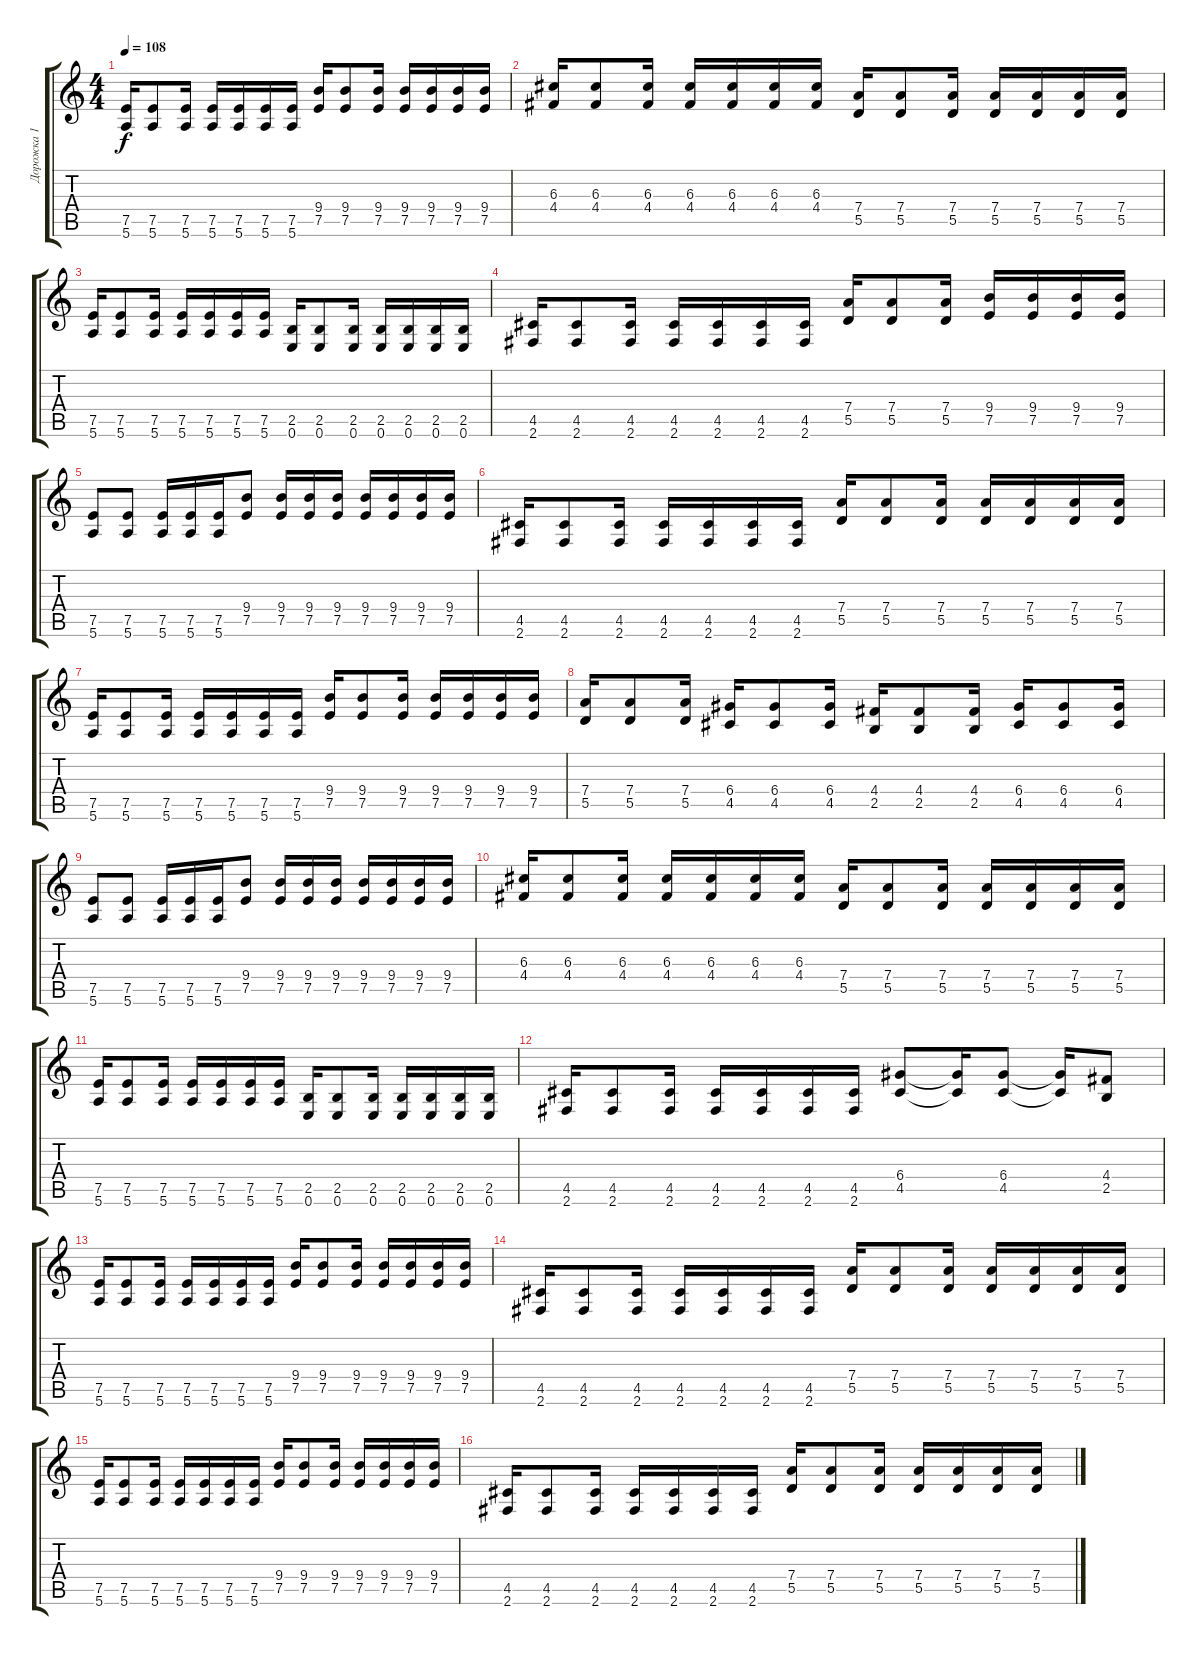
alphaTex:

\track ("Дорожка 1" "Дорожка 1") {instrument distortionguitar}
\staff {score tabs}
\tuning (E4 B3 G3 D3 A2 E2) {hide}
\ts (4 4)
\tempo 108
\clef g2
\ks c
(7.5 5.6).16{dy f} (7.5 5.6).8 (7.5 5.6).16 (7.5 5.6).16 (7.5 5.6).16 (7.5 5.6).16 (7.5 5.6).16 (9.4 7.5).16 (9.4 7.5).8 (9.4 7.5).16 (9.4 7.5).16 (9.4 7.5).16 (9.4 7.5).16 (9.4 7.5).16 |
(6.3 4.4).16 (6.3 4.4).8 (6.3 4.4).16 (6.3 4.4).16 (6.3 4.4).16 (6.3 4.4).16 (6.3 4.4).16 (7.4 5.5).16 (7.4 5.5).8 (7.4 5.5).16 (7.4 5.5).16 (7.4 5.5).16 (7.4 5.5).16 (7.4 5.5).16 |
(7.5 5.6).16 (7.5 5.6).8 (7.5 5.6).16 (7.5 5.6).16 (7.5 5.6).16 (7.5 5.6).16 (7.5 5.6).16 (2.5 0.6).16 (2.5 0.6).8 (2.5 0.6).16 (2.5 0.6).16 (2.5 0.6).16 (2.5 0.6).16 (2.5 0.6).16 |
(4.5 2.6).16 (4.5 2.6).8 (4.5 2.6).16 (4.5 2.6).16 (4.5 2.6).16 (4.5 2.6).16 (4.5 2.6).16 (7.4 5.5).16 (7.4 5.5).8 (7.4 5.5).16 (9.4 7.5).16 (9.4 7.5).16 (9.4 7.5).16 (9.4 7.5).16 |
(7.5 5.6).8 (7.5 5.6).8 (7.5 5.6).16 (7.5 5.6).16 (7.5 5.6).16 (9.4 7.5).8 (9.4 7.5).16 (9.4 7.5).16 (9.4 7.5).16 (9.4 7.5).16 (9.4 7.5).16 (9.4 7.5).16 (9.4 7.5).16 |
(4.5 2.6).16 (4.5 2.6).8 (4.5 2.6).16 (4.5 2.6).16 (4.5 2.6).16 (4.5 2.6).16 (4.5 2.6).16 (7.4 5.5).16 (7.4 5.5).8 (7.4 5.5).16 (7.4 5.5).16 (7.4 5.5).16 (7.4 5.5).16 (7.4 5.5).16 |
(7.5 5.6).16 (7.5 5.6).8 (7.5 5.6).16 (7.5 5.6).16 (7.5 5.6).16 (7.5 5.6).16 (7.5 5.6).16 (9.4 7.5).16 (9.4 7.5).8 (9.4 7.5).16 (9.4 7.5).16 (9.4 7.5).16 (9.4 7.5).16 (9.4 7.5).16 |
(7.4 5.5).16 (7.4 5.5).8 (7.4 5.5).16 (6.4 4.5).16 (6.4 4.5).8 (6.4 4.5).16 (4.4 2.5).16 (4.4 2.5).8 (4.4 2.5).16 (6.4 4.5).16 (6.4 4.5).8 (6.4 4.5).16 |
(7.5 5.6).8 (7.5 5.6).8 (7.5 5.6).16 (7.5 5.6).16 (7.5 5.6).16 (9.4 7.5).8 (9.4 7.5).16 (9.4 7.5).16 (9.4 7.5).16 (9.4 7.5).16 (9.4 7.5).16 (9.4 7.5).16 (9.4 7.5).16 |
(6.3 4.4).16 (6.3 4.4).8 (6.3 4.4).16 (6.3 4.4).16 (6.3 4.4).16 (6.3 4.4).16 (6.3 4.4).16 (7.4 5.5).16 (7.4 5.5).8 (7.4 5.5).16 (7.4 5.5).16 (7.4 5.5).16 (7.4 5.5).16 (7.4 5.5).16 |
(7.5 5.6).16 (7.5 5.6).8 (7.5 5.6).16 (7.5 5.6).16 (7.5 5.6).16 (7.5 5.6).16 (7.5 5.6).16 (2.5 0.6).16 (2.5 0.6).8 (2.5 0.6).16 (2.5 0.6).16 (2.5 0.6).16 (2.5 0.6).16 (2.5 0.6).16 |
(4.5 2.6).16 (4.5 2.6).8 (4.5 2.6).16 (4.5 2.6).16 (4.5 2.6).16 (4.5 2.6).16 (4.5 2.6).16 (6.4 4.5).8 (6.4{t} 4.5{t}).16 (6.4 4.5).8 (6.4{t} 4.5{t}).16 (4.4 2.5).8 |
(7.5 5.6).16 (7.5 5.6).8 (7.5 5.6).16 (7.5 5.6).16 (7.5 5.6).16 (7.5 5.6).16 (7.5 5.6).16 (9.4 7.5).16 (9.4 7.5).8 (9.4 7.5).16 (9.4 7.5).16 (9.4 7.5).16 (9.4 7.5).16 (9.4 7.5).16 |
(4.5 2.6).16 (4.5 2.6).8 (4.5 2.6).16 (4.5 2.6).16 (4.5 2.6).16 (4.5 2.6).16 (4.5 2.6).16 (7.4 5.5).16 (7.4 5.5).8 (7.4 5.5).16 (7.4 5.5).16 (7.4 5.5).16 (7.4 5.5).16 (7.4 5.5).16 |
(7.5 5.6).16 (7.5 5.6).8 (7.5 5.6).16 (7.5 5.6).16 (7.5 5.6).16 (7.5 5.6).16 (7.5 5.6).16 (9.4 7.5).16 (9.4 7.5).8 (9.4 7.5).16 (9.4 7.5).16 (9.4 7.5).16 (9.4 7.5).16 (9.4 7.5).16 |
(4.5 2.6).16 (4.5 2.6).8 (4.5 2.6).16 (4.5 2.6).16 (4.5 2.6).16 (4.5 2.6).16 (4.5 2.6).16 (7.4 5.5).16 (7.4 5.5).8 (7.4 5.5).16 (7.4 5.5).16 (7.4 5.5).16 (7.4 5.5).16 (7.4 5.5).16
